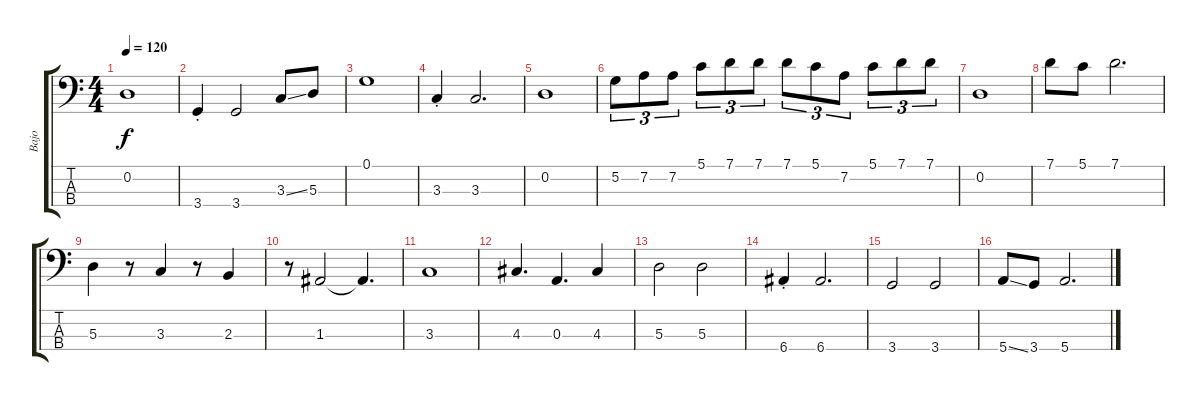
\track ("Bajo" "Bajo") {instrument electricbassfinger}
\staff {score tabs}
\tuning (G2 D2 A1 E1) {hide}
\ts (4 4)
\tempo 120
\clef f4
\ks c
0.2.1{dy f} |
3.4{st}.4 3.4.2 3.3{ss}.8 5.3.8 |
0.1.1 |
3.3{st}.4 3.3.2{d} |
0.2.1 |
5.2.8{tu (3 2)} 7.2.8{tu (3 2)} 7.2.8{tu (3 2)} 5.1.8{tu (3 2)} 7.1.8{tu (3 2)} 7.1.8{tu (3 2)} 7.1.8{tu (3 2)} 5.1.8{tu (3 2)} 7.2.8{tu (3 2)} 5.1.8{tu (3 2)} 7.1.8{tu (3 2)} 7.1.8{tu (3 2)} |
0.2.1 |
7.1.8 5.1.8 7.1.2{d} |
5.3.4 r.8 3.3.4 r.8 2.3.4 |
r.8 1.3.2 1.3{t}.4{d} |
3.3.1 |
4.3.4{d} 0.3.4{d} 4.3.4 |
5.3.2 5.3.2 |
6.4{st}.4 6.4.2{d} |
3.4.2 3.4.2 |
5.4{ss}.8 3.4.8 5.4.2{d}
